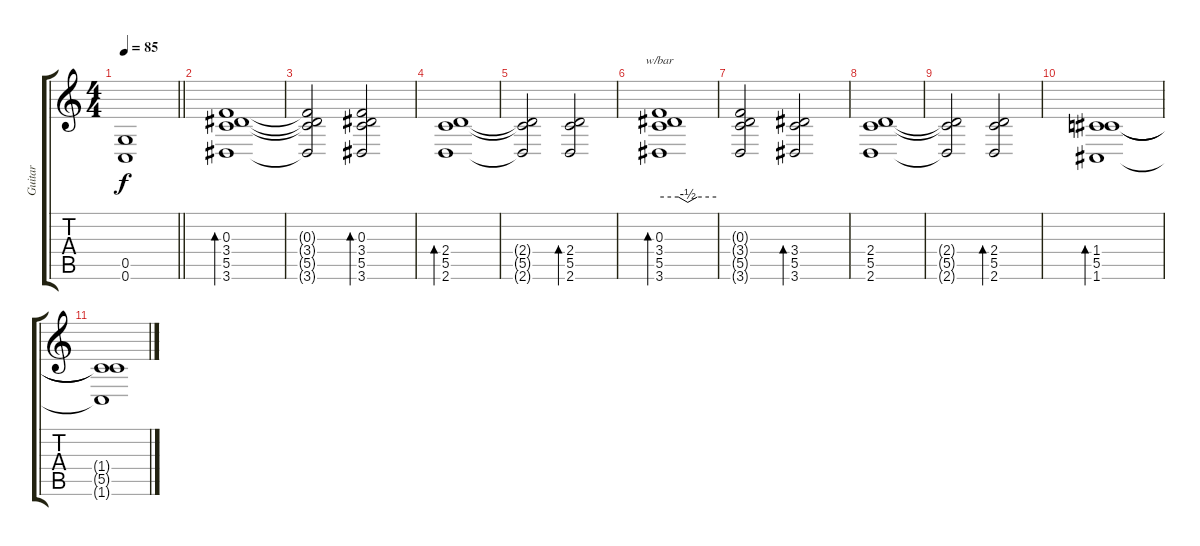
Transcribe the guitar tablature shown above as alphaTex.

\track ("Guitar" "Guitar") {instrument distortionguitar}
\staff {score tabs}
\tuning (D4 A3 F3 C3 G2 C2) {hide}
\ts (4 4)
\tempo 85
\clef g2
\barLineRight lightlight
\ks c
(0.5{t} 0.6{t}).1{dy f} |
(0.3 3.4 5.5 3.6).1{bd 480} |
(0.3{t} 3.4{t} 5.5{t} 3.6{t}).2 (0.3 3.4 5.5 3.6).2{bd 480} |
(2.4 5.5 2.6).1{bd 480} |
(2.4{t} 5.5{t} 2.6{t}).2 (2.4 5.5 2.6).2{bd 480} |
(0.3 3.4 5.5 3.6).1{tbe (custom default 0 0 20 0 30 -2 40 0 60 0) bd 480} |
(0.3{t} 3.4{t} 5.5{t} 3.6{t}).2 (3.4 5.5 3.6).2{bd 480} |
(2.4 5.5 2.6).1 |
(2.4{t} 5.5{t} 2.6{t}).2 (2.4 5.5 2.6).2{bd 480} |
(1.4 5.5 1.6).1{bd 480} |
(1.4{t} 5.5{t} 1.6{t}).1{volume 0}
